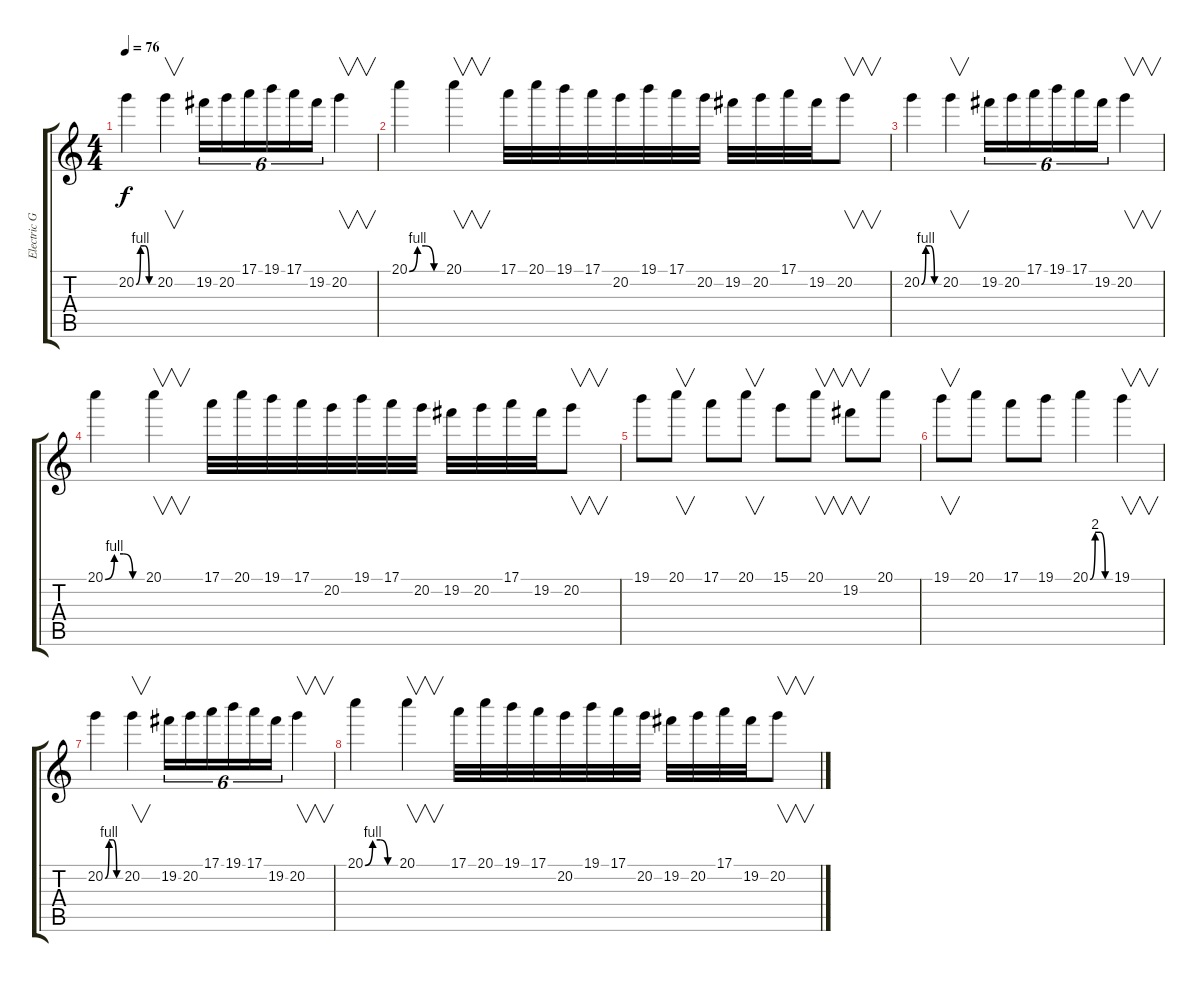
\track ("Electric Guitar 2" "Electric G") {instrument distortionguitar}
\staff {score tabs}
\tuning (E4 B3 G3 D3 A2 E2) {hide}
\ts (4 4)
\tempo 76
\clef g2
\ks c
20.2{be (custom 0 0 15 4 30 4 45 0 60 0)}.4{dy f} 20.2.4{v} 19.2.16{tu (6 4)} 20.2.16{tu (6 4)} 17.1.16{tu (6 4)} 19.1.16{tu (6 4)} 17.1.16{tu (6 4)} 19.2.16{tu (6 4)} 20.2.4{v} |
20.1{be (custom 0 0 15 4 30 4 45 0 60 0)}.4 20.1.4{v} 17.1.32 20.1.32 19.1.32 17.1.32 20.2.32 19.1.32 17.1.32 20.2.32 19.2.32 20.2.32 17.1.32 19.2.32 20.2.8{v} |
20.2{be (custom 0 0 15 4 30 4 45 0 60 0)}.4 20.2.4{v} 19.2.16{tu (6 4)} 20.2.16{tu (6 4)} 17.1.16{tu (6 4)} 19.1.16{tu (6 4)} 17.1.16{tu (6 4)} 19.2.16{tu (6 4)} 20.2.4{v} |
20.1{be (custom 0 0 15 4 30 4 45 0 60 0)}.4 20.1.4{v} 17.1.32 20.1.32 19.1.32 17.1.32 20.2.32 19.1.32 17.1.32 20.2.32 19.2.32 20.2.32 17.1.32 19.2.32 20.2.8{v} |
19.1.8 20.1.8{v} 17.1.8 20.1.8{v} 15.1.8 20.1.8{v} 19.2.8{v} 20.1.8 |
19.1.8{v} 20.1.8 17.1.8 19.1.8 20.1{be (custom 0 0 15 8 30 8 45 0 60 0)}.4 19.1.4{v} |
20.2{be (custom 0 0 15 4 30 4 45 0 60 0)}.4 20.2.4{v} 19.2.16{tu (6 4)} 20.2.16{tu (6 4)} 17.1.16{tu (6 4)} 19.1.16{tu (6 4)} 17.1.16{tu (6 4)} 19.2.16{tu (6 4)} 20.2.4{v} |
20.1{be (custom 0 0 15 4 30 4 45 0 60 0)}.4 20.1.4{v} 17.1.32 20.1.32 19.1.32 17.1.32 20.2.32 19.1.32 17.1.32 20.2.32 19.2.32 20.2.32 17.1.32 19.2.32 20.2.8{v}
